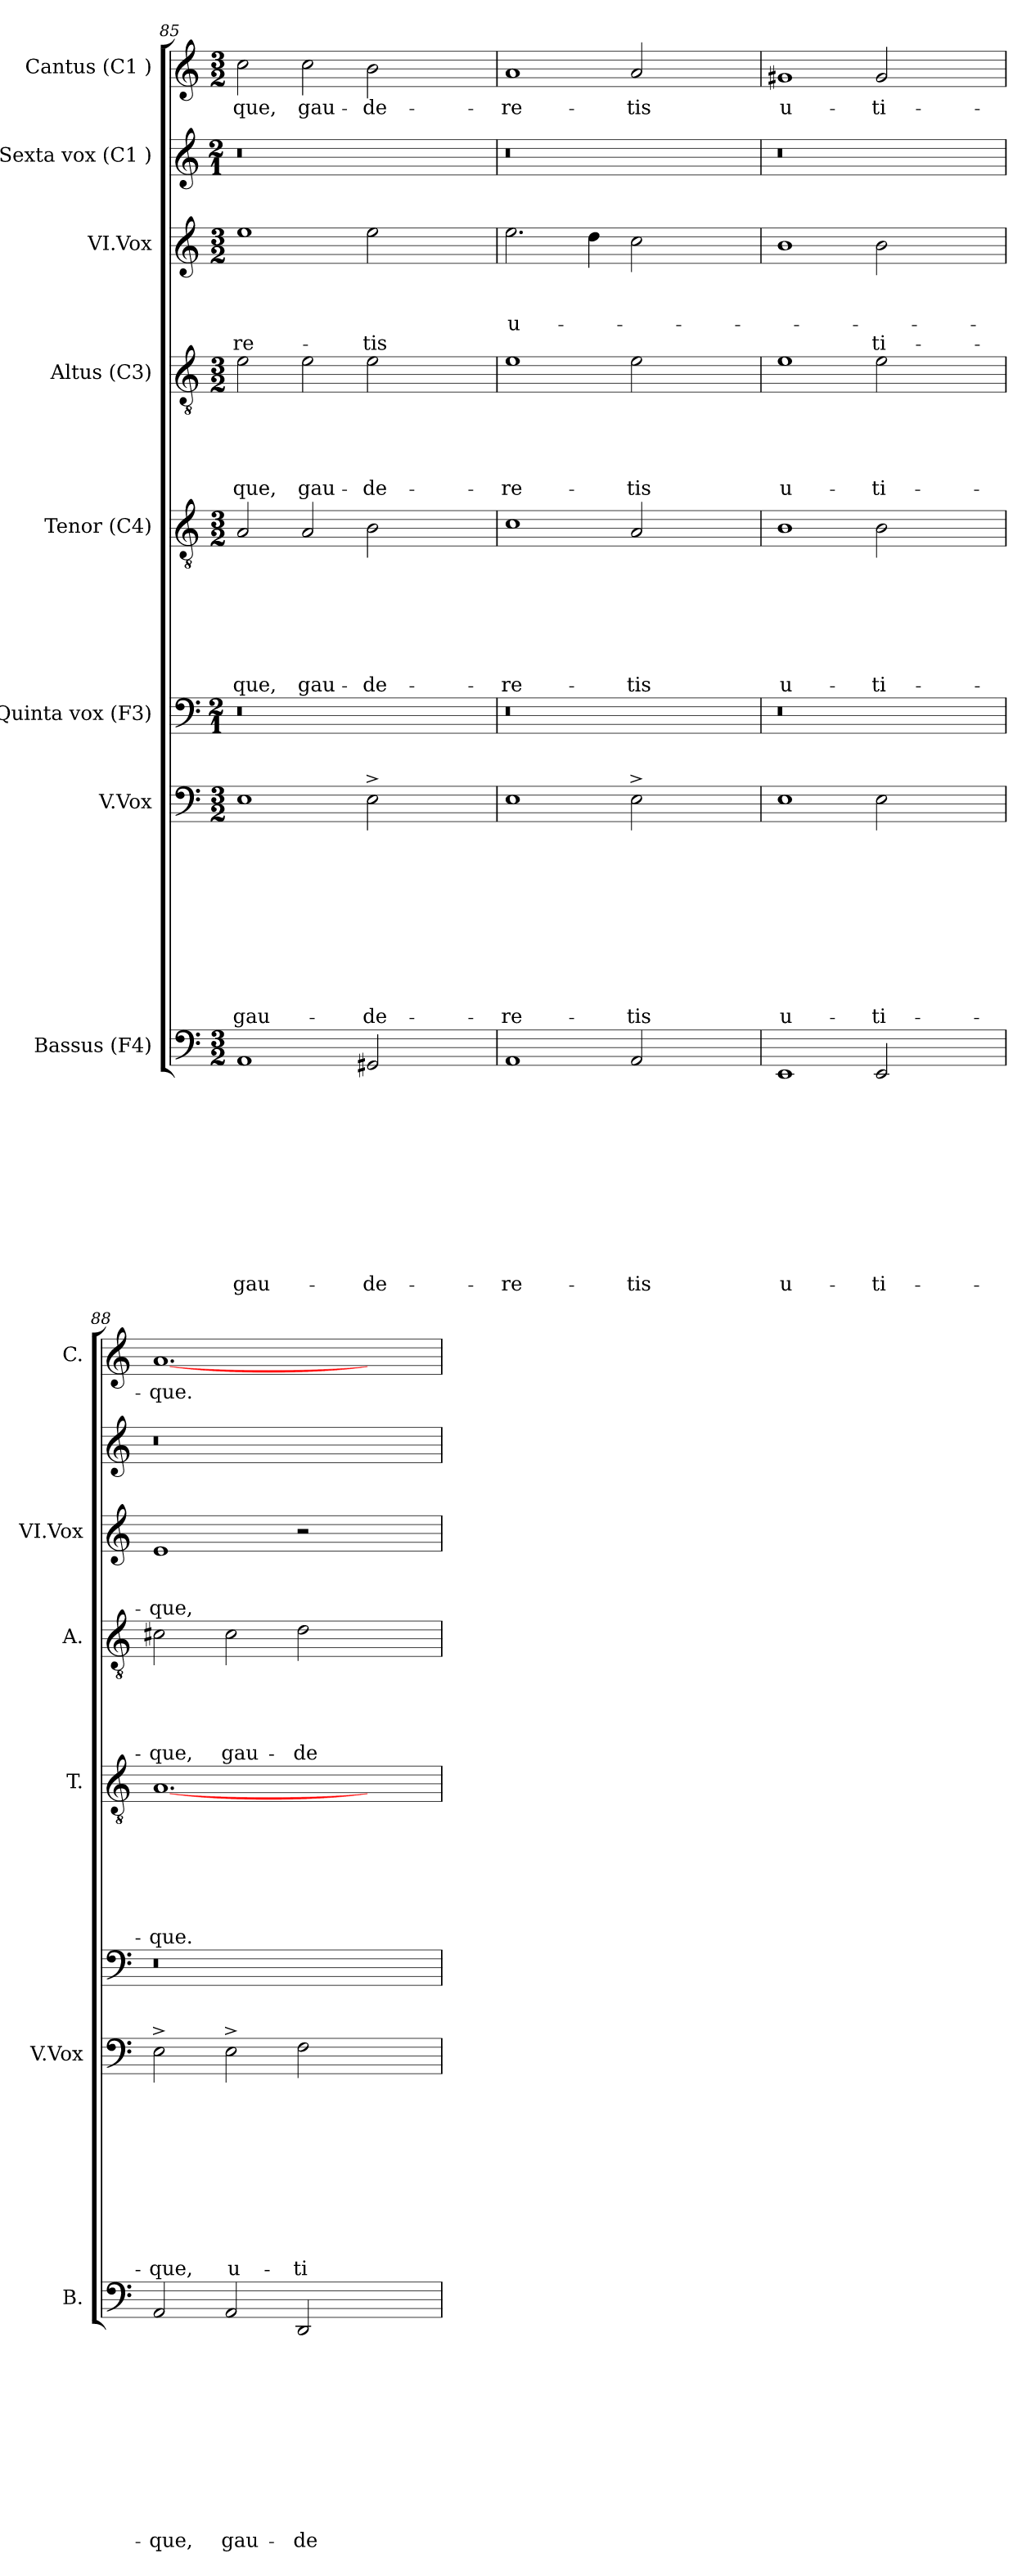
**kern	**text	**text	**text	**text	**text	**text	**text	**text	**text	**text	**text	**kern	**text	**text	**text	**text	**text	**text	**text	**text	**text	**text	**kern	**kern	**text	**text	**text	**text	**text	**text	**text	**kern	**text	**text	**text	**text	**text	**kern	**text	**text	**text	**text	**kern	**kern	**text
*part8	*part8	*part8	*part8	*part8	*part8	*part8	*part8	*part8	*part8	*part8	*part8	*part7	*part7	*part7	*part7	*part7	*part7	*part7	*part7	*part7	*part7	*part7	*part6	*part5	*part5	*part5	*part5	*part5	*part5	*part5	*part5	*part4	*part4	*part4	*part4	*part4	*part4	*part3	*part3	*part3	*part3	*part3	*part2	*part1	*part1
*staff8	*staff8	*staff8	*staff8	*staff8	*staff8	*staff8	*staff8	*staff8	*staff8	*staff8	*staff8	*staff7	*staff7	*staff7	*staff7	*staff7	*staff7	*staff7	*staff7	*staff7	*staff7	*staff7	*staff6	*staff5	*staff5	*staff5	*staff5	*staff5	*staff5	*staff5	*staff5	*staff4	*staff4	*staff4	*staff4	*staff4	*staff4	*staff3	*staff3	*staff3	*staff3	*staff3	*staff2	*staff1	*staff1
*I"Bassus (F4)	*	*	*	*	*	*	*	*	*	*	*	*I"V.Vox	*	*	*	*	*	*	*	*	*	*	*I"Quinta vox (F3)	*I"Tenor (C4)	*	*	*	*	*	*	*	*I"Altus (C3)	*	*	*	*	*	*I"VI.Vox	*	*	*	*	*I"Sexta vox (C1 )	*I"Cantus (C1 )	*
*I'B.	*	*	*	*	*	*	*	*	*	*	*	*I'V.Vox	*	*	*	*	*	*	*	*	*	*	*	*I'T.	*	*	*	*	*	*	*	*I'A.	*	*	*	*	*	*I'VI.Vox	*	*	*	*	*	*I'C.	*
!!LO:LB:g=z
*clefF4	*	*	*	*	*	*	*	*	*	*	*	*clefF4	*	*	*	*	*	*	*	*	*	*	*clefF4	*clefGv2	*	*	*	*	*	*	*	*clefGv2	*	*	*	*	*	*clefG2	*	*	*	*	*clefG2	*clefG2	*
*k[]	*	*	*	*	*	*	*	*	*	*	*	*k[]	*	*	*	*	*	*	*	*	*	*	*k[]	*k[]	*	*	*	*	*	*	*	*k[]	*	*	*	*	*	*k[]	*	*	*	*	*k[]	*k[]	*
*C:	*	*	*	*	*	*	*	*	*	*	*	*C:	*	*	*	*	*	*	*	*	*	*	*C:	*C:	*	*	*	*	*	*	*	*C:	*	*	*	*	*	*C:	*	*	*	*	*C:	*C:	*
*M3/2	*	*	*	*	*	*	*	*	*	*	*	*M3/2	*	*	*	*	*	*	*	*	*	*	*M2/1	*M3/2	*	*	*	*	*	*	*	*M3/2	*	*	*	*	*	*M3/2	*	*	*	*	*M2/1	*M3/2	*
=85	=85	=85	=85	=85	=85	=85	=85	=85	=85	=85	=85	=85	=85	=85	=85	=85	=85	=85	=85	=85	=85	=85	=85	=85	=85	=85	=85	=85	=85	=85	=85	=85	=85	=85	=85	=85	=85	=85	=85	=85	=85	=85	=85	=85	=85
!	!	!	!	!	!	!	!	!	!	!	!LO:LY:b	!	!	!	!	!	!	!	!	!	!	!LO:LY:b	!	!	!	!	!	!	!	!	!LO:LY:b	!	!	!	!	!	!LO:LY:b	!	!	!	!	!LO:LY:b	!	!	!LO:LY:b
1AA	.	.	.	.	.	.	.	.	.	.	gau-	1E	.	.	.	.	.	.	.	.	.	gau-	0r	2A/	.	.	.	.	.	.	-que,	2e\	.	.	.	.	-que,	1ee	.	.	.	-re-	0r	2cc\	-que,
!	!	!	!	!	!	!	!	!	!	!	!	!	!	!	!	!	!	!	!	!	!	!	!	!	!	!	!	!	!	!	!LO:LY:b	!	!	!	!	!	!LO:LY:b	!	!	!	!	!	!	!	!LO:LY:b
.	.	.	.	.	.	.	.	.	.	.	.	.	.	.	.	.	.	.	.	.	.	.	.	2A/	.	.	.	.	.	.	gau-	2e\	.	.	.	.	gau-	.	.	.	.	.	.	2cc\	gau-
!	!	!	!	!	!	!	!	!	!	!	!LO:LY:b	!	!	!	!	!	!	!	!	!	!	!LO:LY:b	!	!	!	!	!	!	!	!	!LO:LY:b	!	!	!	!	!	!LO:LY:b	!	!	!	!	!LO:LY:b	!	!	!LO:LY:b
2GG#X/	.	.	.	.	.	.	.	.	.	.	-de-	2E^>\	.	.	.	.	.	.	.	.	.	-de-	.	2B\	.	.	.	.	.	.	-de-	2e\	.	.	.	.	-de-	2ee\	.	.	.	-tis	.	2b\	-de-
2ryy	.	.	.	.	.	.	.	.	.	.	.	2ryy	.	.	.	.	.	.	.	.	.	.	.	2ryy	.	.	.	.	.	.	.	2ryy	.	.	.	.	.	2ryy	.	.	.	.	.	2ryy	.
=86	=86	=86	=86	=86	=86	=86	=86	=86	=86	=86	=86	=86	=86	=86	=86	=86	=86	=86	=86	=86	=86	=86	=86	=86	=86	=86	=86	=86	=86	=86	=86	=86	=86	=86	=86	=86	=86	=86	=86	=86	=86	=86	=86	=86	=86
!	!	!	!	!	!	!	!	!	!	!	!LO:LY:b	!	!	!	!	!	!	!	!	!	!	!LO:LY:b	!	!	!	!	!	!	!	!	!LO:LY:b	!	!	!	!	!	!LO:LY:b	!	!	!	!LO:LY:b	!	!	!	!LO:LY:b
1AA	.	.	.	.	.	.	.	.	.	.	-re-	1E	.	.	.	.	.	.	.	.	.	-re-	0r	1c	.	.	.	.	.	.	-re-	1e	.	.	.	.	-re-	2.ee\	.	.	-u-	.	0r	1a	-re-
.	.	.	.	.	.	.	.	.	.	.	.	.	.	.	.	.	.	.	.	.	.	.	.	.	.	.	.	.	.	.	.	.	.	.	.	.	.	4dd\	.	.	.	.	.	.	.
!	!	!	!	!	!	!	!	!	!	!	!LO:LY:b	!	!	!	!	!	!	!	!	!	!	!LO:LY:b	!	!	!	!	!	!	!	!	!LO:LY:b	!	!	!	!	!	!LO:LY:b	!	!	!	!	!	!	!	!LO:LY:b
2AA/	.	.	.	.	.	.	.	.	.	.	-tis	2E^>\	.	.	.	.	.	.	.	.	.	-tis	.	2A/	.	.	.	.	.	.	-tis	2e\	.	.	.	.	-tis	2cc\	.	.	.	.	.	2a/	-tis
2ryy	.	.	.	.	.	.	.	.	.	.	.	2ryy	.	.	.	.	.	.	.	.	.	.	.	2ryy	.	.	.	.	.	.	.	2ryy	.	.	.	.	.	2ryy	.	.	.	.	.	2ryy	.
=87	=87	=87	=87	=87	=87	=87	=87	=87	=87	=87	=87	=87	=87	=87	=87	=87	=87	=87	=87	=87	=87	=87	=87	=87	=87	=87	=87	=87	=87	=87	=87	=87	=87	=87	=87	=87	=87	=87	=87	=87	=87	=87	=87	=87	=87
!	!	!	!	!	!	!	!	!	!	!	!LO:LY:b	!	!	!	!	!	!	!	!	!	!	!LO:LY:b	!	!	!	!	!	!	!	!	!LO:LY:b	!	!	!	!	!	!LO:LY:b	!	!	!	!	!	!	!	!LO:LY:b
1EE	.	.	.	.	.	.	.	.	.	.	u-	1E	.	.	.	.	.	.	.	.	.	u-	0r	1B	.	.	.	.	.	.	u-	1e	.	.	.	.	u-	1b	.	.	.	.	0r	1g#X	u-
!	!	!	!	!	!	!	!	!	!	!	!LO:LY:b	!	!	!	!	!	!	!	!	!	!	!LO:LY:b	!	!	!	!	!	!	!	!	!LO:LY:b	!	!	!	!	!	!LO:LY:b	!	!	!	!	!LO:LY:b	!	!	!LO:LY:b
2EE/	.	.	.	.	.	.	.	.	.	.	-ti-	2E\	.	.	.	.	.	.	.	.	.	-ti-	.	2B\	.	.	.	.	.	.	-ti-	2e\	.	.	.	.	-ti-	2b\	.	.	.	ti-	.	2g#/	-ti-
2ryy	.	.	.	.	.	.	.	.	.	.	.	2ryy	.	.	.	.	.	.	.	.	.	.	.	2ryy	.	.	.	.	.	.	.	2ryy	.	.	.	.	.	2ryy	.	.	.	.	.	2ryy	.
=88	=88	=88	=88	=88	=88	=88	=88	=88	=88	=88	=88	=88	=88	=88	=88	=88	=88	=88	=88	=88	=88	=88	=88	=88	=88	=88	=88	=88	=88	=88	=88	=88	=88	=88	=88	=88	=88	=88	=88	=88	=88	=88	=88	=88	=88
!	!	!	!	!	!	!	!	!	!	!	!LO:LY:b	!	!	!	!	!	!	!	!	!	!	!LO:LY:b	!	!	!	!	!	!	!	!	!LO:LY:b	!	!	!	!	!	!LO:LY:b	!	!	!	!LO:LY:b	!	!	!	!LO:LY:b
2AA/	.	.	.	.	.	.	.	.	.	.	-que,	2E^>\	.	.	.	.	.	.	.	.	.	-que,	0r	[<1.A	.	.	.	.	.	.	-que.	2c#X\	.	.	.	.	-que,	1e	.	.	-que,-	.	0r	[<1.a	-que.
!	!	!	!	!	!	!	!	!	!	!	!LO:LY:b	!	!	!	!	!	!	!	!	!	!	!LO:LY:b	!	!	!	!	!	!	!	!	!	!	!	!	!	!	!LO:LY:b	!	!	!	!	!	!	!	!
2AA/	.	.	.	.	.	.	.	.	.	.	gau-	2E^>\	.	.	.	.	.	.	.	.	.	u-	.	.	.	.	.	.	.	.	.	2c#\	.	.	.	.	gau-	.	.	.	.	.	.	.	.
!	!	!	!	!	!	!	!	!	!	!	!LO:LY:b	!	!	!	!	!	!	!	!	!	!	!LO:LY:b	!	!	!	!	!	!	!	!	!	!	!	!	!	!	!LO:LY:b	!	!	!	!	!	!	!	!
2DD/	.	.	.	.	.	.	.	.	.	.	-de-	2F\	.	.	.	.	.	.	.	.	.	-ti-	.	.	.	.	.	.	.	.	.	2d\	.	.	.	.	-de-	2r	.	.	.	.	.	.	.
2ryy	.	.	.	.	.	.	.	.	.	.	.	2ryy	.	.	.	.	.	.	.	.	.	.	.	2ryy	.	.	.	.	.	.	.	2ryy	.	.	.	.	.	2ryy	.	.	.	.	.	2ryy	.
=	=	=	=	=	=	=	=	=	=	=	=	=	=	=	=	=	=	=	=	=	=	=	=	=	=	=	=	=	=	=	=	=	=	=	=	=	=	=	=	=	=	=	=	=	=
*-	*-	*-	*-	*-	*-	*-	*-	*-	*-	*-	*-	*-	*-	*-	*-	*-	*-	*-	*-	*-	*-	*-	*-	*-	*-	*-	*-	*-	*-	*-	*-	*-	*-	*-	*-	*-	*-	*-	*-	*-	*-	*-	*-	*-	*-
